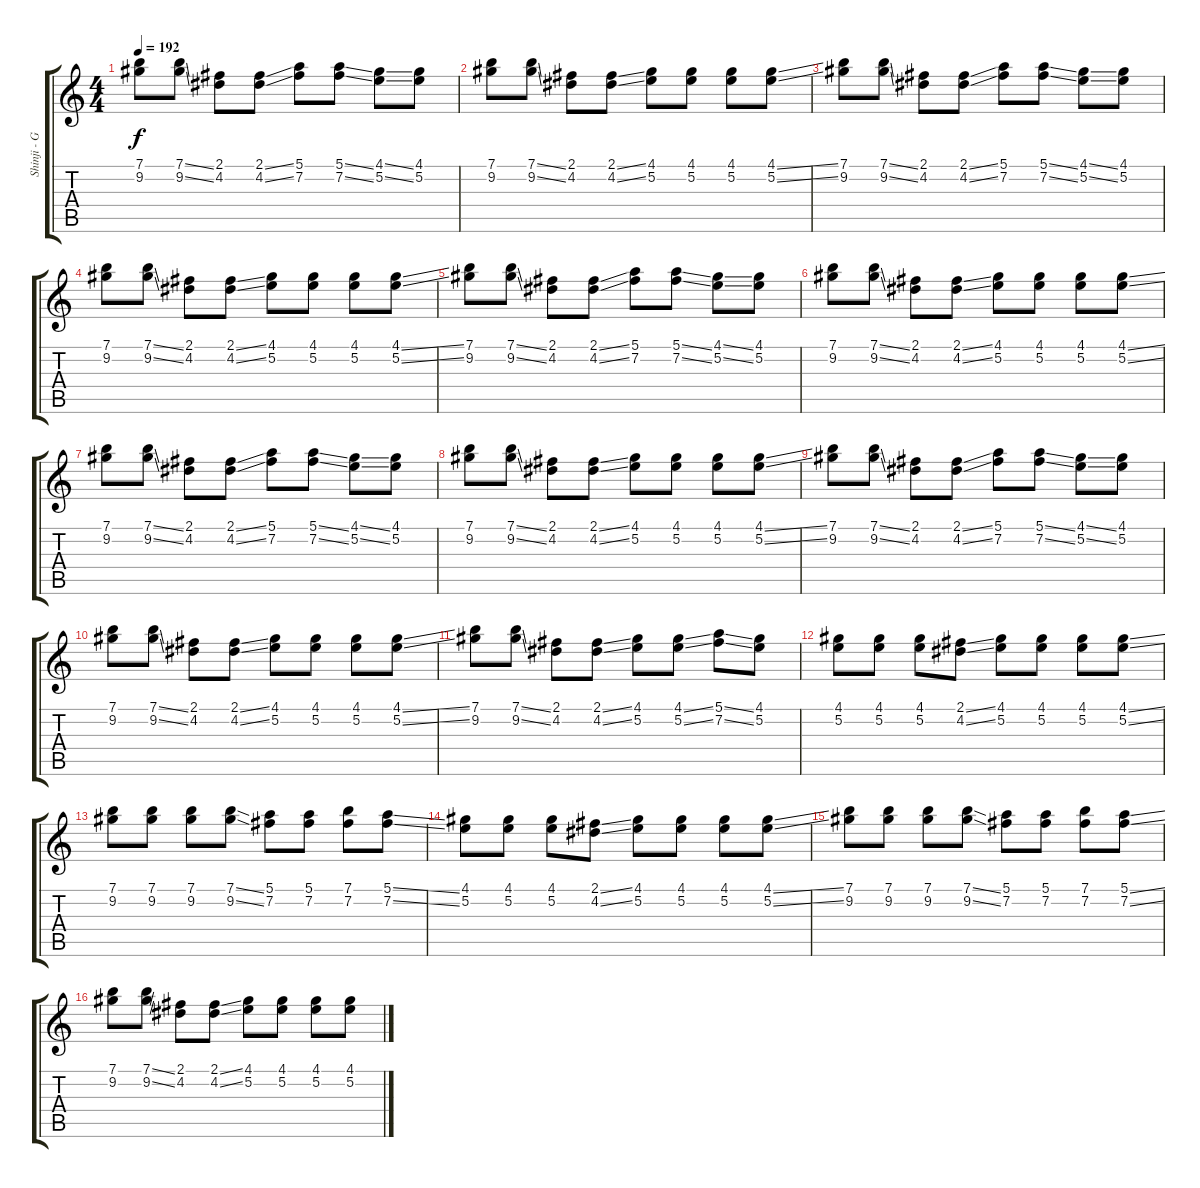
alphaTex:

\track ("Shinji - Guitar 1 " "Shinji - G") {instrument distortionguitar}
\staff {score tabs}
\tuning (E4 B3 G3 D3 A2 E2) {hide}
\ts (4 4)
\tempo 192
\clef g2
\ks c
(7.1 9.2).8{dy f} (7.1{ss} 9.2{ss}).8 (2.1 4.2).8 (2.1{ss} 4.2{ss}).8 (5.1 7.2).8 (5.1{ss} 7.2{ss}).8 (4.1{ss} 5.2{ss}).8 (4.1 5.2).8 |
(7.1 9.2).8 (7.1{ss} 9.2{ss}).8 (2.1 4.2).8 (2.1{ss} 4.2{ss}).8 (4.1 5.2).8 (4.1 5.2).8 (4.1 5.2).8 (4.1{ss} 5.2{ss}).8 |
(7.1 9.2).8 (7.1{ss} 9.2{ss}).8 (2.1 4.2).8 (2.1{ss} 4.2{ss}).8 (5.1 7.2).8 (5.1{ss} 7.2{ss}).8 (4.1{ss} 5.2{ss}).8 (4.1 5.2).8 |
(7.1 9.2).8 (7.1{ss} 9.2{ss}).8 (2.1 4.2).8 (2.1{ss} 4.2{ss}).8 (4.1 5.2).8 (4.1 5.2).8 (4.1 5.2).8 (4.1{ss} 5.2{ss}).8 |
(7.1 9.2).8 (7.1{ss} 9.2{ss}).8 (2.1 4.2).8 (2.1{ss} 4.2{ss}).8 (5.1 7.2).8 (5.1{ss} 7.2{ss}).8 (4.1{ss} 5.2{ss}).8 (4.1 5.2).8 |
(7.1 9.2).8 (7.1{ss} 9.2{ss}).8 (2.1 4.2).8 (2.1{ss} 4.2{ss}).8 (4.1 5.2).8 (4.1 5.2).8 (4.1 5.2).8 (4.1{ss} 5.2{ss}).8 |
(7.1 9.2).8 (7.1{ss} 9.2{ss}).8 (2.1 4.2).8 (2.1{ss} 4.2{ss}).8 (5.1 7.2).8 (5.1{ss} 7.2{ss}).8 (4.1{ss} 5.2{ss}).8 (4.1 5.2).8 |
(7.1 9.2).8 (7.1{ss} 9.2{ss}).8 (2.1 4.2).8 (2.1{ss} 4.2{ss}).8 (4.1 5.2).8 (4.1 5.2).8 (4.1 5.2).8 (4.1{ss} 5.2{ss}).8 |
(7.1 9.2).8 (7.1{ss} 9.2{ss}).8 (2.1 4.2).8 (2.1{ss} 4.2{ss}).8 (5.1 7.2).8 (5.1{ss} 7.2{ss}).8 (4.1{ss} 5.2{ss}).8 (4.1 5.2).8 |
(7.1 9.2).8 (7.1{ss} 9.2{ss}).8 (2.1 4.2).8 (2.1{ss} 4.2{ss}).8 (4.1 5.2).8 (4.1 5.2).8 (4.1 5.2).8 (4.1{ss} 5.2{ss}).8 |
(7.1 9.2).8 (7.1{ss} 9.2{ss}).8 (2.1 4.2).8 (2.1{ss} 4.2{ss}).8 (4.1 5.2).8 (4.1{ss} 5.2{ss}).8 (5.1{ss} 7.2{ss}).8 (4.1 5.2).8 |
(4.1 5.2).8 (4.1 5.2).8 (4.1 5.2).8 (2.1{ss} 4.2{ss}).8 (4.1 5.2).8 (4.1 5.2).8 (4.1 5.2).8 (4.1{ss} 5.2{ss}).8 |
(7.1 9.2).8 (7.1 9.2).8 (7.1 9.2).8 (7.1{ss} 9.2{ss}).8 (5.1 7.2).8 (5.1 7.2).8 (7.1 7.2).8 (5.1{ss} 7.2{ss}).8 |
(4.1 5.2).8 (4.1 5.2).8 (4.1 5.2).8 (2.1{ss} 4.2{ss}).8 (4.1 5.2).8 (4.1 5.2).8 (4.1 5.2).8 (4.1{ss} 5.2{ss}).8 |
(7.1 9.2).8 (7.1 9.2).8 (7.1 9.2).8 (7.1{ss} 9.2{ss}).8 (5.1 7.2).8 (5.1 7.2).8 (7.1 7.2).8 (5.1{ss} 7.2{ss}).8 |
(7.1 9.2).8 (7.1{ss} 9.2{ss}).8 (2.1 4.2).8 (2.1{ss} 4.2{ss}).8 (4.1 5.2).8 (4.1 5.2).8 (4.1 5.2).8 (4.1{ss} 5.2{ss}).8
